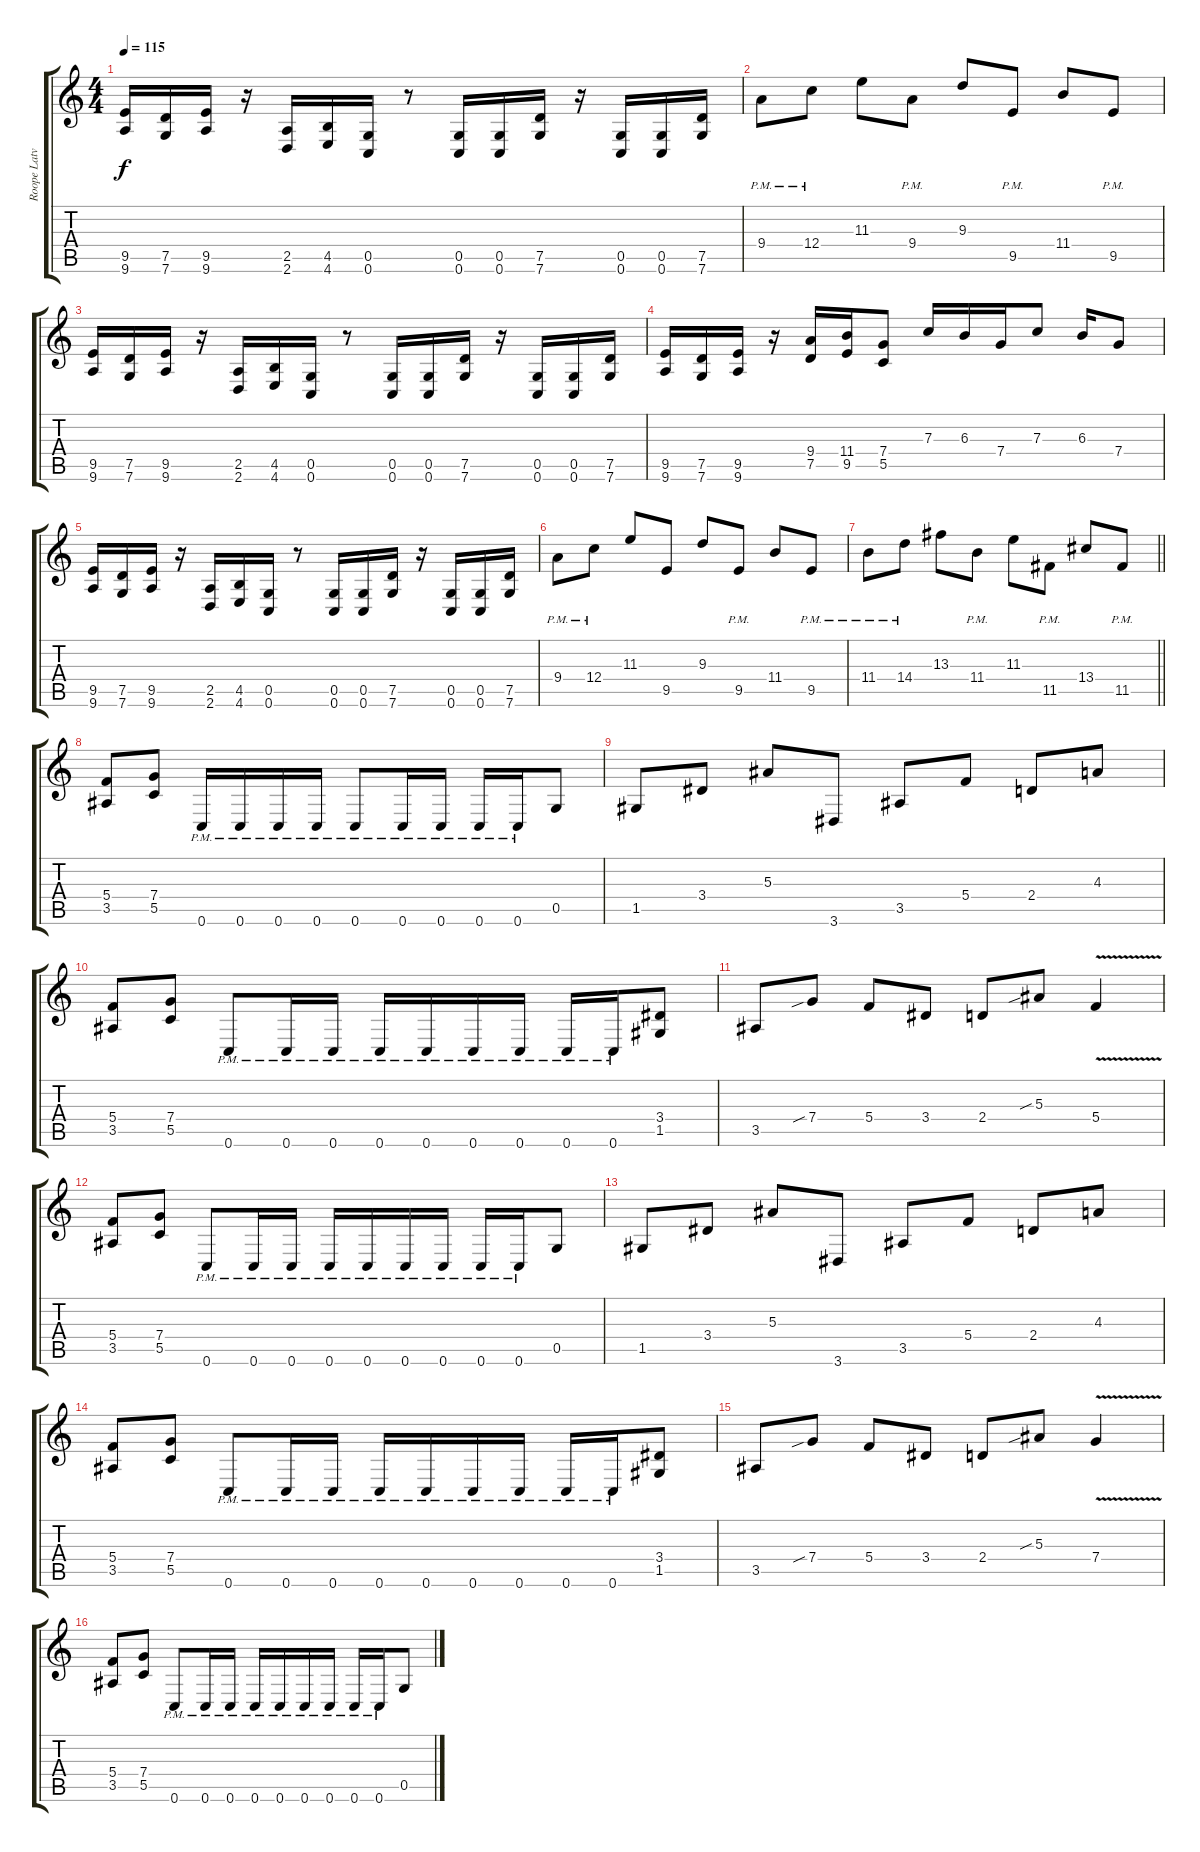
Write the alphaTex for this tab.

\track ("Roope Latvala - Rhythm Guitar" "Roope Latv") {instrument overdrivenguitar}
\staff {score tabs}
\tuning (D4 A3 F3 C3 G2 C2) {hide}
\ts (4 4)
\tempo 115
\clef g2
\ks c
(9.5 9.6).16{dy f} (7.5 7.6).16 (9.5 9.6).16 r.16 (2.5 2.6).16 (4.5 4.6).16 (0.5 0.6).16 r.8 (0.5 0.6).16 (0.5 0.6).16 (7.5 7.6).16 r.16 (0.5 0.6).16 (0.5 0.6).16 (7.5 7.6).16 |
9.4{pm}.8 12.4{pm}.8 11.3.8 9.4{pm}.8 9.3.8 9.5{pm}.8 11.4.8 9.5{pm}.8 |
(9.5 9.6).16 (7.5 7.6).16 (9.5 9.6).16 r.16 (2.5 2.6).16 (4.5 4.6).16 (0.5 0.6).16 r.8 (0.5 0.6).16 (0.5 0.6).16 (7.5 7.6).16 r.16 (0.5 0.6).16 (0.5 0.6).16 (7.5 7.6).16 |
(9.5 9.6).16 (7.5 7.6).16 (9.5 9.6).16 r.16 (9.4 7.5).16 (11.4 9.5).16 (7.4 5.5).8 7.3.16 6.3.16 7.4.16 7.3.8 6.3.16 7.4.8 |
(9.5 9.6).16 (7.5 7.6).16 (9.5 9.6).16 r.16 (2.5 2.6).16 (4.5 4.6).16 (0.5 0.6).16 r.8 (0.5 0.6).16 (0.5 0.6).16 (7.5 7.6).16 r.16 (0.5 0.6).16 (0.5 0.6).16 (7.5 7.6).16 |
9.4{pm}.8 12.4{pm}.8 11.3.8 9.5.8 9.3.8 9.5{pm}.8 11.4.8 9.5{pm}.8 |
\barLineRight lightlight
11.4{pm}.8 14.4{pm}.8 13.3.8 11.4{pm}.8 11.3.8 11.5{pm}.8 13.4.8 11.5{pm}.8 |
(5.4 3.5).8 (7.4 5.5).8 0.6{pm}.16 0.6{pm}.16 0.6{pm}.16 0.6{pm}.16 0.6{pm}.8 0.6{pm}.16 0.6{pm}.16 0.6{pm}.16 0.6{pm}.16 0.5.8 |
1.5.8 3.4.8 5.3.8 3.6.8 3.5.8 5.4.8 2.4.8 4.3.8 |
(5.4 3.5).8 (7.4 5.5).8 0.6{pm}.8 0.6{pm}.16 0.6{pm}.16 0.6{pm}.16 0.6{pm}.16 0.6{pm}.16 0.6{pm}.16 0.6{pm}.16 0.6{pm}.16 (3.4 1.5).8 |
3.5.8 7.4{sib}.8 5.4.8 3.4.8 2.4.8 5.3{sib}.8 5.4{v}.4 |
(5.4 3.5).8 (7.4 5.5).8 0.6{pm}.8 0.6{pm}.16 0.6{pm}.16 0.6{pm}.16 0.6{pm}.16 0.6{pm}.16 0.6{pm}.16 0.6{pm}.16 0.6{pm}.16 0.5.8 |
1.5.8 3.4.8 5.3.8 3.6.8 3.5.8 5.4.8 2.4.8 4.3.8 |
(5.4 3.5).8 (7.4 5.5).8 0.6{pm}.8 0.6{pm}.16 0.6{pm}.16 0.6{pm}.16 0.6{pm}.16 0.6{pm}.16 0.6{pm}.16 0.6{pm}.16 0.6{pm}.16 (3.4 1.5).8 |
3.5.8 7.4{sib}.8 5.4.8 3.4.8 2.4.8 5.3{sib}.8 7.4{v}.4 |
(5.4 3.5).8 (7.4 5.5).8 0.6{pm}.8 0.6{pm}.16 0.6{pm}.16 0.6{pm}.16 0.6{pm}.16 0.6{pm}.16 0.6{pm}.16 0.6{pm}.16 0.6{pm}.16 0.5.8
